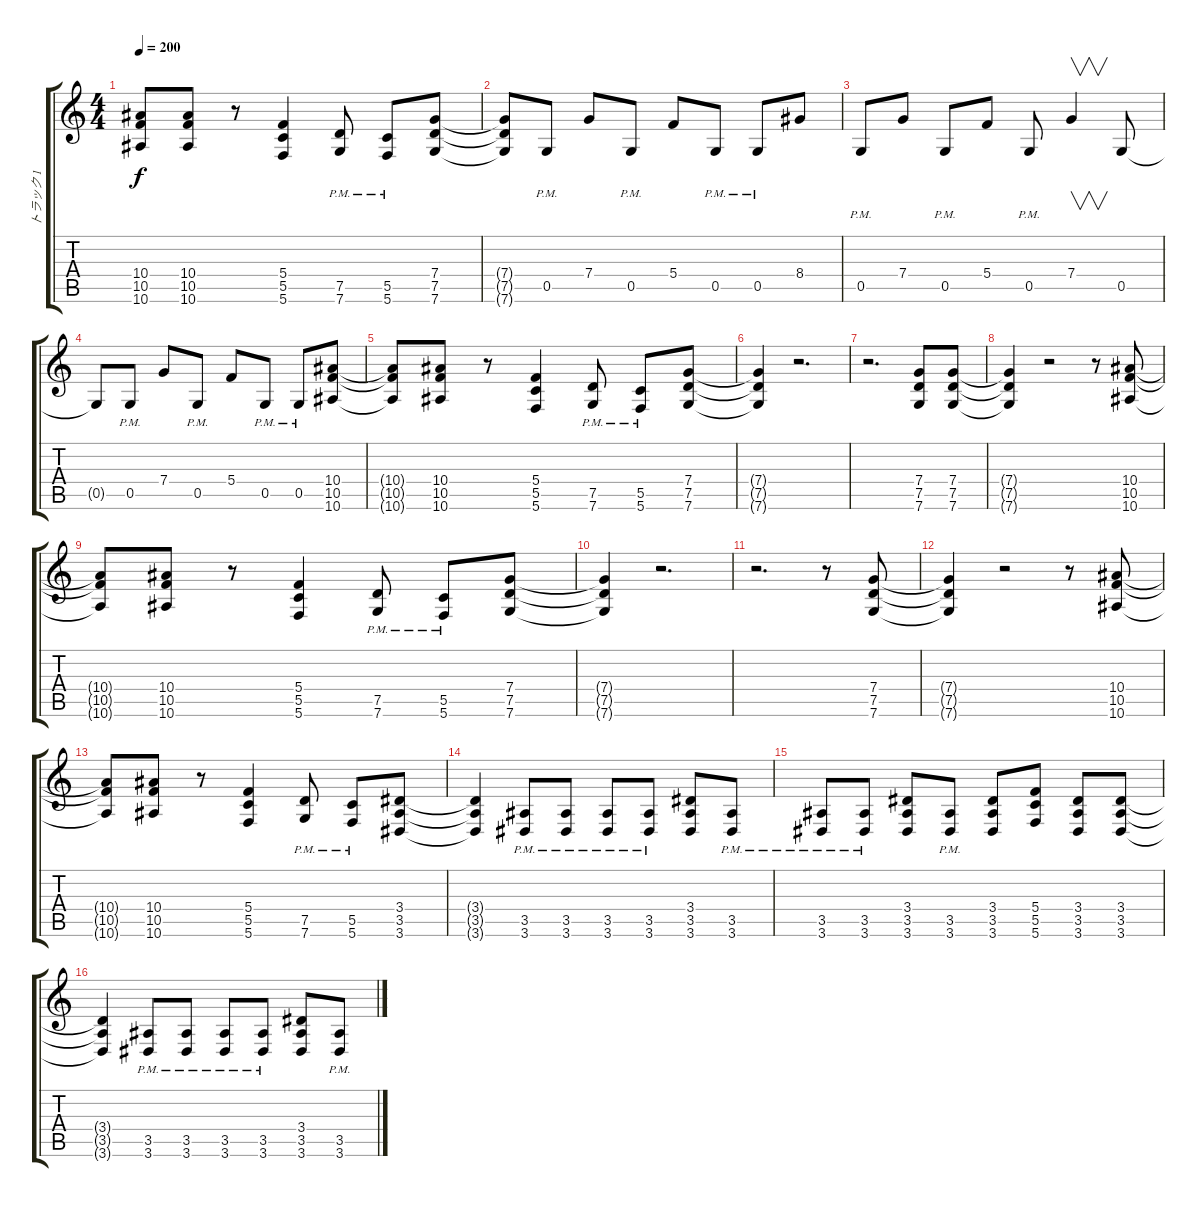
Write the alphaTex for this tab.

\track ("トラック 1" "トラック 1") {instrument overdrivenguitar}
\staff {score tabs}
\tuning (D4 A3 F3 C3 G2 C2) {hide}
\ts (4 4)
\tempo 200
\clef g2
\ks c
(10.4{t} 10.5{t} 10.6{t}).8{dy f} (10.4 10.5 10.6).8 r.8 (5.4 5.5 5.6).4 (7.5{pm} 7.6{pm}).8 (5.5{pm} 5.6{pm}).8 (7.4 7.5 7.6).8 |
(7.4{t} 7.5{t} 7.6{t}).8 0.5{pm}.8 7.4.8 0.5{pm}.8 5.4.8 0.5{pm}.8 0.5{pm}.8 8.4.8 |
0.5{pm}.8 7.4.8 0.5{pm}.8 5.4.8 0.5{pm}.8 7.4.4{v} 0.5.8 |
0.5{t}.8 0.5{pm}.8 7.4.8 0.5{pm}.8 5.4.8 0.5{pm}.8 0.5{pm}.8 (10.4 10.5 10.6).8 |
(10.4{t} 10.5{t} 10.6{t}).8 (10.4 10.5 10.6).8 r.8 (5.4 5.5 5.6).4 (7.5{pm} 7.6{pm}).8 (5.5{pm} 5.6{pm}).8 (7.4 7.5 7.6).8 |
(7.4{t} 7.5{t} 7.6{t}).4 r.2{d} |
r.2{d} (7.4 7.5 7.6).8 (7.4 7.5 7.6).8 |
(7.4{t} 7.5{t} 7.6{t}).4 r.2 r.8 (10.4 10.5 10.6).8 |
(10.4{t} 10.5{t} 10.6{t}).8 (10.4 10.5 10.6).8 r.8 (5.4 5.5 5.6).4 (7.5{pm} 7.6{pm}).8 (5.5{pm} 5.6{pm}).8 (7.4 7.5 7.6).8 |
(7.4{t} 7.5{t} 7.6{t}).4 r.2{d} |
r.2{d} r.8 (7.4 7.5 7.6).8 |
(7.4{t} 7.5{t} 7.6{t}).4 r.2 r.8 (10.4 10.5 10.6).8 |
(10.4{t} 10.5{t} 10.6{t}).8 (10.4 10.5 10.6).8 r.8 (5.4 5.5 5.6).4 (7.5{pm} 7.6{pm}).8 (5.5{pm} 5.6{pm}).8 (3.4 3.5 3.6).8 |
(3.4{t} 3.5{t} 3.6{t}).4 (3.5{pm} 3.6{pm}).8 (3.5{pm} 3.6{pm}).8 (3.5{pm} 3.6{pm}).8 (3.5{pm} 3.6{pm}).8 (3.4 3.5 3.6).8 (3.5{pm} 3.6{pm}).8 |
(3.5{pm} 3.6{pm}).8 (3.5{pm} 3.6{pm}).8 (3.4 3.5 3.6).8 (3.5{pm} 3.6{pm}).8 (3.4 3.5 3.6).8 (5.4 5.5 5.6).8 (3.4 3.5 3.6).8 (3.4 3.5 3.6).8 |
(3.4{t} 3.5{t} 3.6{t}).4 (3.5{pm} 3.6{pm}).8 (3.5{pm} 3.6{pm}).8 (3.5{pm} 3.6{pm}).8 (3.5{pm} 3.6{pm}).8 (3.4 3.5 3.6).8 (3.5{pm} 3.6{pm}).8
